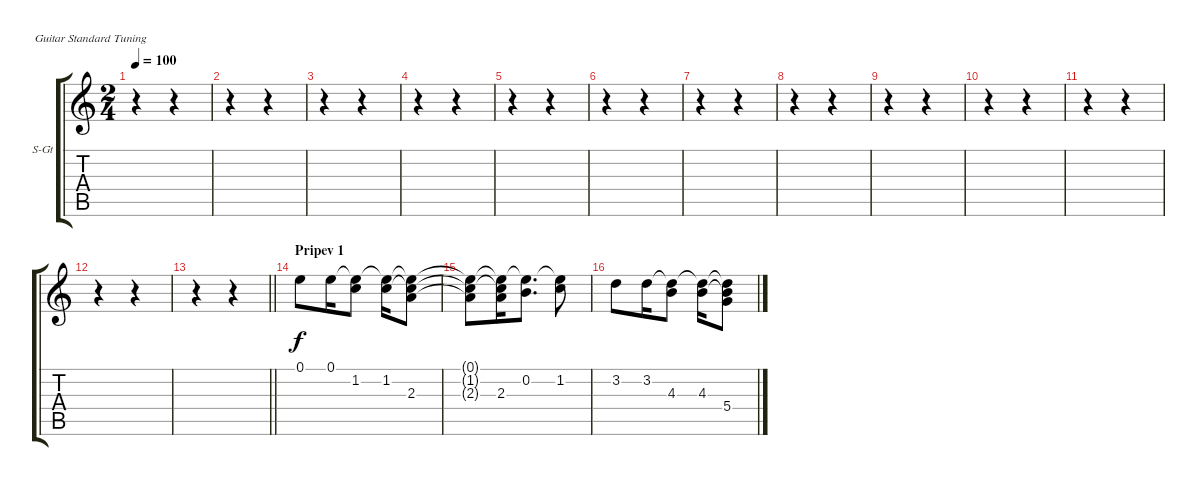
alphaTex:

\bracketExtendMode groupsimilarinstruments
\firstSystemTrackNameOrientation horizontal
\otherSystemsTrackNameOrientation horizontal
\track ("Äîðîæêà 2" "S-Gt") {instrument acousticguitarsteel}
\staff {score tabs}
\tuning (E4 B3 G3 D3 A2 E2)
\ts (2 4)
\tempo 100
\clef g2
\ks c
r.4{dy f} r.4 |
r.4 r.4 |
r.4 r.4 |
r.4 r.4 |
r.4 r.4 |
r.4 r.4 |
r.4 r.4 |
r.4 r.4 |
r.4 r.4 |
r.4 r.4 |
r.4 r.4 |
r.4 r.4 |
\barLineRight lightlight
r.4 r.4 |
\section ("" "Pripev 1")
0.1.8 0.1.16 (1.2 0.1{t}).8 (1.2 0.1{t}).16 (2.3 1.2{t} 0.1{t}).8 |
(2.3{t} 1.2{t} 0.1{t}).8 (1.2{t} 2.3 0.1{t}).16 (0.2 0.1{t}).8{d} (0.1{t} 1.2).8 |
3.2.8 3.2.16 (4.3 3.2{t}).8 (4.3 3.2{t}).16 (5.4 4.3{t} 3.2{t}).8
